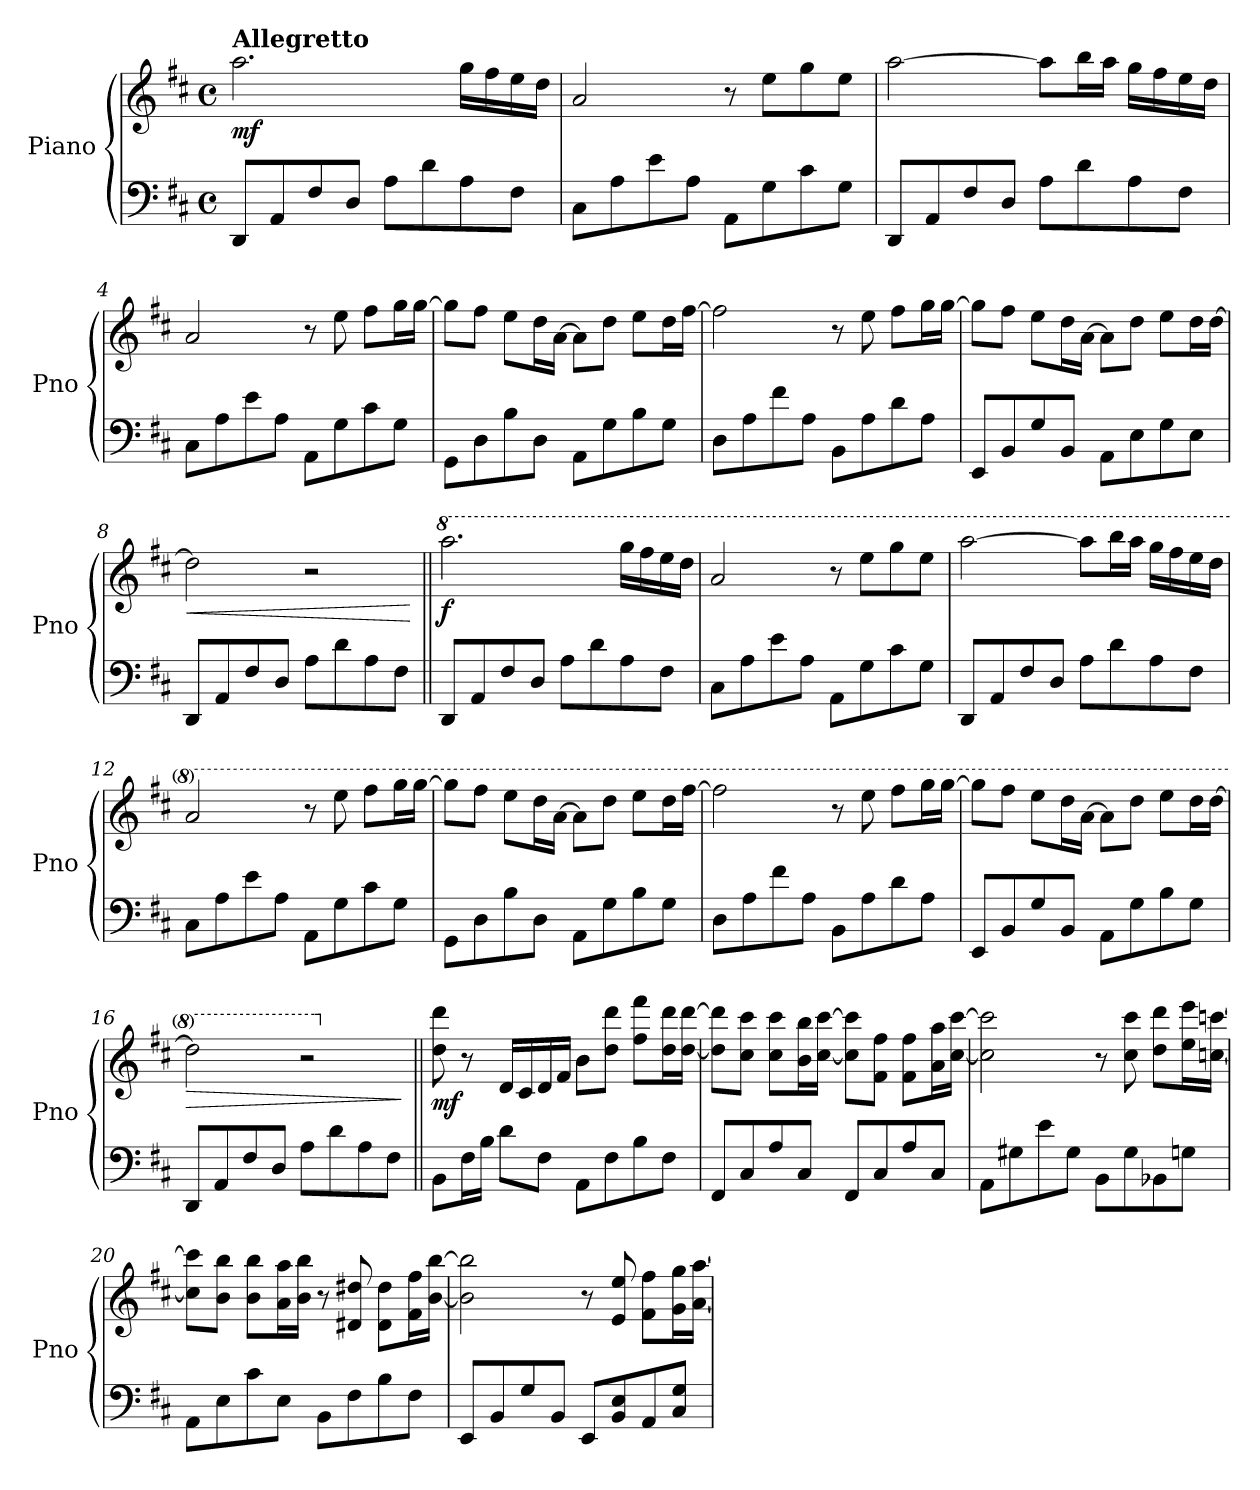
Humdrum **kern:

**kern	**kern	**dynam
*part1	*part1	*part1
*staff2	*staff1	*staff1/2
*I"Piano	*	*
*I'Pno	*	*
*clefF4	*clefG2	*
*k[f#c#]	*k[f#c#]	*
*M4/4	*M4/4	*
*met(c)	*met(c)	*
=1	=1	=1
!	!LO:TX:a:B:t=Allegretto	!
!	!	!LO:DY:b
8DD/L	2.aa\	mf
8AA/	.	.
8F#/	.	.
8D/J	.	.
8A\L	.	.
8d\	.	.
8A\	16gg\LL	.
.	16ff#\	.
8F#\J	16ee\	.
.	16dd\JJ	.
=2	=2	=2
8C#\L	2a/	.
8A\	.	.
8e\	.	.
8A\J	.	.
8AA\L	8r	.
8G\	8ee\L	.
8c#\	8gg\	.
8G\J	8ee\J	.
=3	=3	=3
8DD/L	[2aa\	.
8AA/	.	.
8F#/	.	.
8D/J	.	.
8A\L	8aa\L]	.
8d\	16bb\L	.
.	16aa\JJ	.
8A\	16gg\LL	.
.	16ff#\	.
8F#\J	16ee\	.
.	16dd\JJ	.
!!LO:LB:g=z
=4	=4	=4
8C#\L	2a/	.
8A\	.	.
8e\	.	.
8A\J	.	.
8AA\L	8r	.
8G\	8ee\	.
8c#\	8ff#\L	.
8G\J	16gg\L	.
.	[16gg\JJ	.
=5	=5	=5
8GG\L	8gg\L]	.
8D\	8ff#\J	.
8B\	8ee\L	.
8D\J	16dd\L	.
.	[16a\JJ	.
8AA\L	8a\L]	.
8G\	8dd\J	.
8B\	8ee\L	.
8G\J	16dd\L	.
.	[16ff#\JJ	.
=6	=6	=6
8D\L	2ff#\]	.
8A\	.	.
8f#\	.	.
8A\J	.	.
8BB\L	8r	.
8A\	8ee\	.
8d\	8ff#\L	.
8A\J	16gg\L	.
.	[16gg\JJ	.
=7	=7	=7
8EE/L	8gg\L]	.
8BB/	8ff#\J	.
8G/	8ee\L	.
8BB/J	16dd\L	.
.	[16a\JJ	.
8AA\L	8a\L]	.
8E\	8dd\J	.
8G\	8ee\L	.
8E\J	16dd\L	.
.	[16dd\JJ	.
=8	=8	=8
!	!	!LO:HP:b
8DD/L	2dd\]	<
8AA/	.	.
8F#/	.	.
8D/J	.	.
8A\L	2r	.
8d\	.	.
8A\	.	.
8F#\J	.	.
.	.	[
!!LO:LB:g=z
=9||	=9||	=9||
*	*8va	*
!	!	!LO:DY:b
8DD/L	2.aaa\	f
8AA/	.	.
8F#/	.	.
8D/J	.	.
8A\L	.	.
8d\	.	.
8A\	16ggg\LL	.
.	16fff#\	.
8F#\J	16eee\	.
.	16ddd\JJ	.
=10	=10	=10
8C#\L	2aa/	.
8A\	.	.
8e\	.	.
8A\J	.	.
8AA\L	8r	.
8G\	8eee\L	.
8c#\	8ggg\	.
8G\J	8eee\J	.
=11	=11	=11
8DD/L	[2aaa\	.
8AA/	.	.
8F#/	.	.
8D/J	.	.
8A\L	8aaa\L]	.
8d\	16bbb\L	.
.	16aaa\JJ	.
8A\	16ggg\LL	.
.	16fff#\	.
8F#\J	16eee\	.
.	16ddd\JJ	.
=12	=12	=12
8C#\L	2aa/	.
8A\	.	.
8e\	.	.
8A\J	.	.
8AA\L	8r	.
8G\	8eee\	.
8c#\	8fff#\L	.
8G\J	16ggg\L	.
.	[16ggg\JJ	.
!!LO:LB:g=z
=13	=13	=13
8GG\L	8ggg\L]	.
8D\	8fff#\J	.
8B\	8eee\L	.
8D\J	16ddd\L	.
.	[16aa\JJ	.
8AA\L	8aa\L]	.
8G\	8ddd\J	.
8B\	8eee\L	.
8G\J	16ddd\L	.
.	[16fff#\JJ	.
=14	=14	=14
8D\L	2fff#\]	.
8A\	.	.
8f#\	.	.
8A\J	.	.
8BB\L	8r	.
8A\	8eee\	.
8d\	8fff#\L	.
8A\J	16ggg\L	.
.	[16ggg\JJ	.
=15	=15	=15
8EE/L	8ggg\L]	.
8BB/	8fff#\J	.
8G/	8eee\L	.
8BB/J	16ddd\L	.
.	[16aa\JJ	.
8AA\L	8aa\L]	.
8G\	8ddd\J	.
8B\	8eee\L	.
8G\J	16ddd\L	.
.	[16ddd\JJ	.
=16	=16	=16
!	!	!LO:HP:b
8DD/L	2ddd\]	>
8AA/	.	.
8F#/	.	.
8D/J	.	.
8A\L	2r	.
8d\	.	.
8A\	.	.
8F#\J	.	.
.	.	]
!!LO:LB:g=z
=17||	=17||	=17||
*	*X8va	*
!	!	!LO:DY:b
8BB\L	8dd\ 8ddd\	mf
16F#\L	8r	.
16B\JJ	.	.
8d\L	16d/LL	.
.	16c#/	.
8F#\J	16d/	.
.	16f#/JJ	.
8AA\L	8b\L	.
8F#\	8dd\ 8ddd\J	.
8B\	8ff#\ 8fff#\L	.
8F#\J	16dd\ 16ddd\L	.
.	[16dd\ [16ddd\JJ	.
=18	=18	=18
8FF#/L	8dd\] 8ddd\]L	.
8C#/	8cc#\ 8ccc#\J	.
8A/	8cc#\ 8ccc#\L	.
8C#/J	16b\ 16bb\L	.
.	[16cc#\ [16ccc#\JJ	.
8FF#/L	8cc#\] 8ccc#\]L	.
8C#/	8f#\ 8ff#\J	.
8A/	8f#\ 8ff#\L	.
8C#/J	16a\ 16aa\L	.
.	[16cc#\ [16ccc#\JJ	.
=19	=19	=19
8AA\L	2cc#\] 2ccc#\]	.
8G#X\	.	.
8e\	.	.
8G#\J	.	.
8BB\L	8r	.
8G#\	8cc#\ 8ccc#\	.
8BB-X\	8dd\ 8ddd\L	.
8Gn\J	16ee\ 16eee\L	.
.	[16ccn\ [16cccn\JJ	.
!!LO:PB:g=z
=20	=20	=20
8AA\L	8cc\] 8ccc\]L	.
8E\	8b\ 8bb\J	.
8c#\	8b\ 8bb\L	.
8E\J	16a\ 16aa\L	.
.	16b\ 16bb\JJ	.
8BB\L	8r	.
8F#\	8d#X/ 8dd#X/	.
8B\	8d#\ 8dd#\L	.
8F#\J	16f#\ 16ff#\L	.
.	[16b\ [16bb\JJ	.
=21	=21	=21
8EE/L	2b\] 2bb\]	.
8BB/	.	.
8G/	.	.
8BB/J	.	.
8EE/L	8r	.
8BB/ 8E/	8e/ 8ee/	.
8AA/	8f#\ 8ff#\L	.
8C#/ 8G/J	16g\ 16gg\L	.
.	[16a\ [16aa\JJ	.
=	=	=
*-	*-	*-
